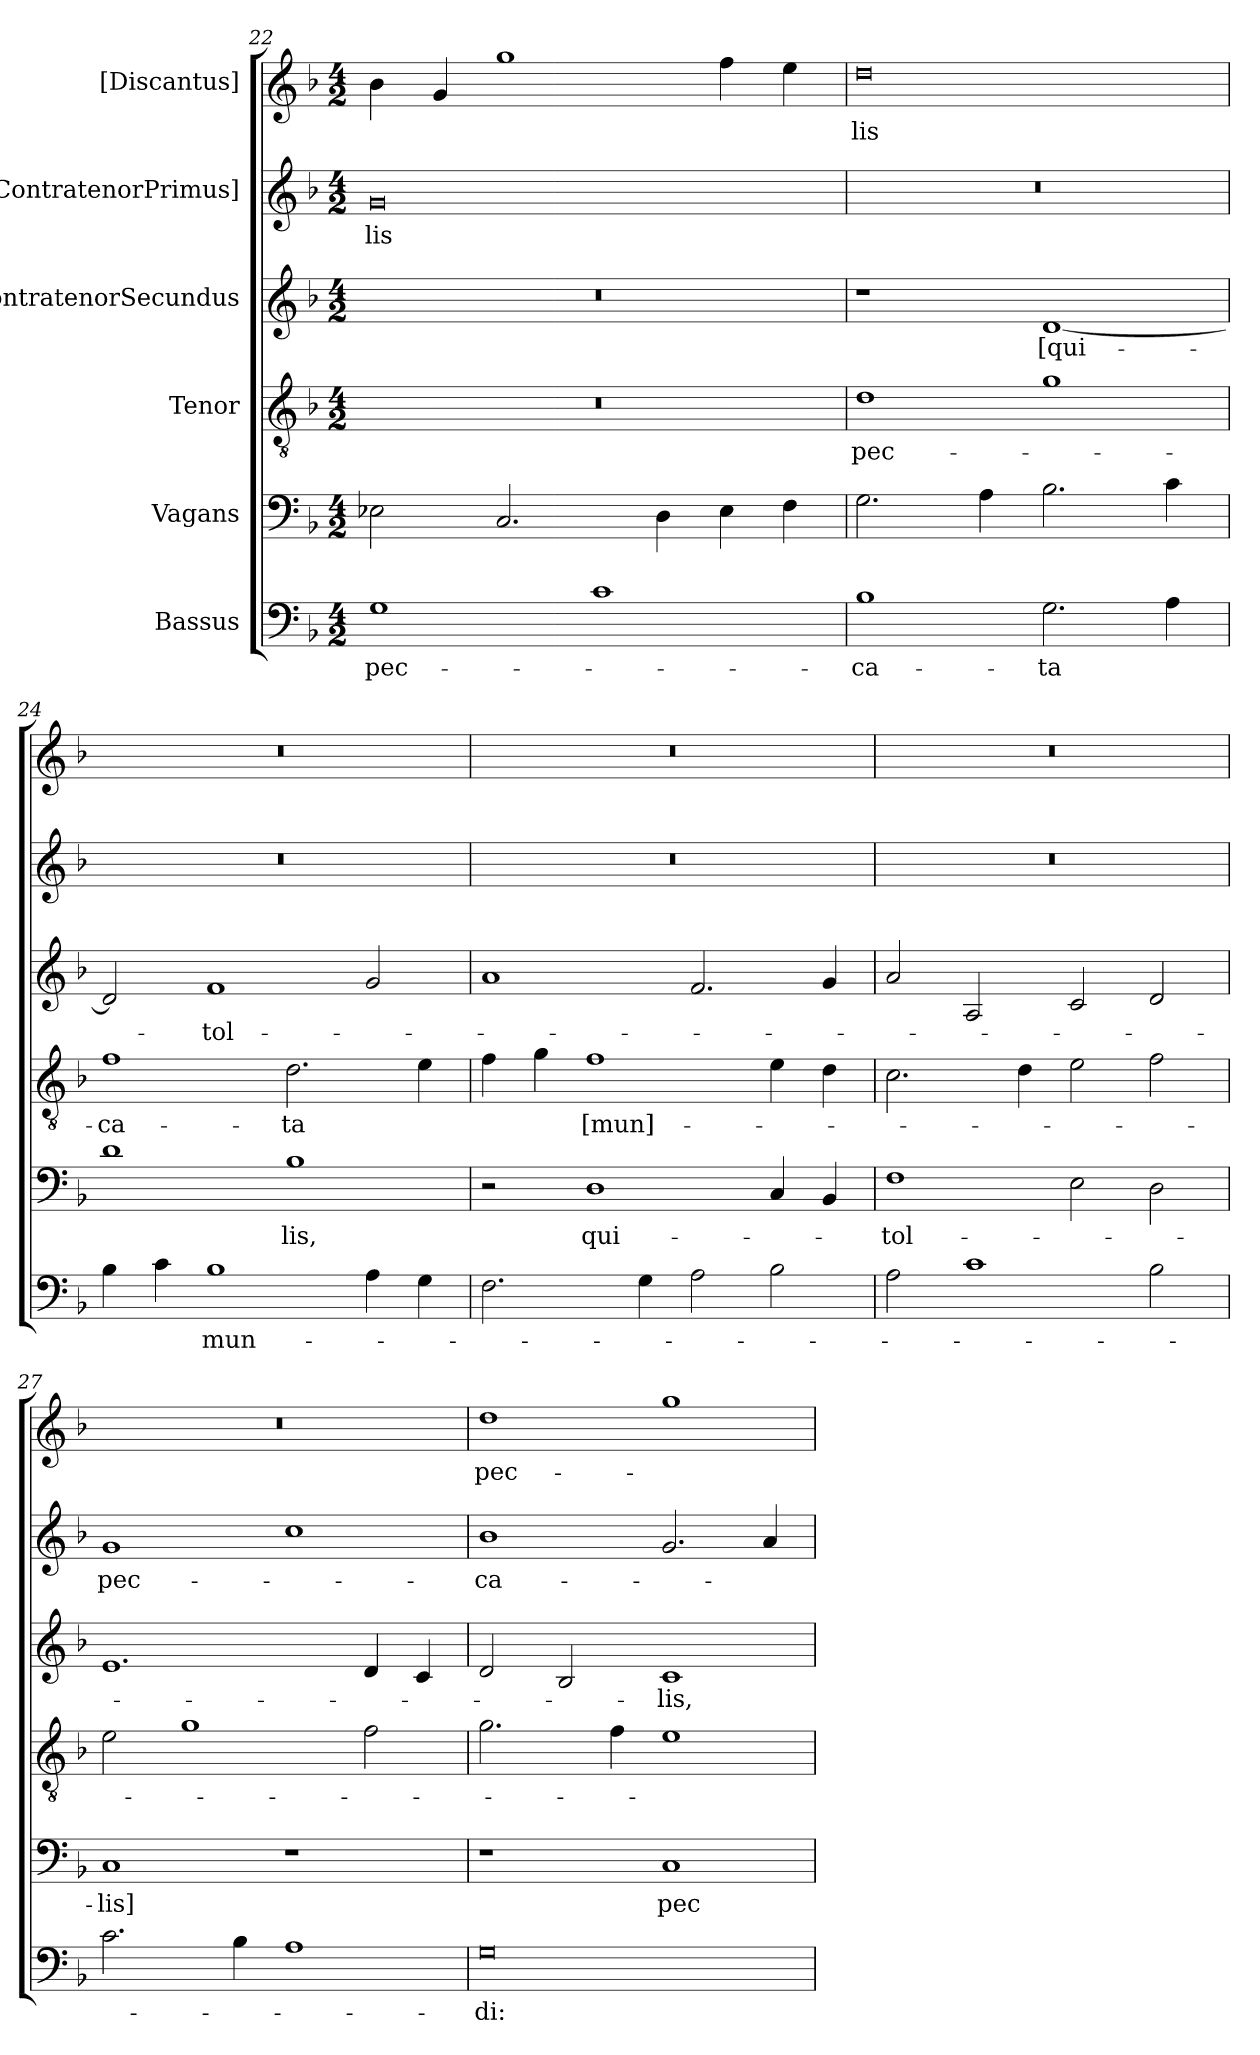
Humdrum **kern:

**kern	**text	**kern	**text	**kern	**text	**kern	**text	**kern	**text	**kern	**text
*part6	*part6	*part5	*part5	*part4	*part4	*part3	*part3	*part2	*part2	*part1	*part1
*staff6	*staff6	*staff5	*staff5	*staff4	*staff4	*staff3	*staff3	*staff2	*staff2	*staff1	*staff1
*I"Bassus	*	*I"Vagans	*	*I"Tenor	*	*I"ContratenorSecundus	*	*I"[ContratenorPrimus]	*	*I"[Discantus]	*
*clefF4	*	*clefF4	*	*clefGv2	*	*clefG2	*	*clefG2	*	*clefG2	*
*k[b-]	*	*k[b-]	*	*k[b-]	*	*k[b-]	*	*k[b-]	*	*k[b-]	*
*M4/2	*	*M4/2	*	*M4/2	*	*M4/2	*	*M4/2	*	*M4/2	*
=22	=22	=22	=22	=22	=22	=22	=22	=22	=22	=22	=22
1G\	pec-	2E-X\	.	0r	.	0r	.	0g/	-lis	4b-\	.
.	.	.	.	.	.	.	.	.	.	4g/	.
.	.	2.C/	.	.	.	.	.	.	.	1gg\	.
1c\	.	.	.	.	.	.	.	.	.	.	.
.	.	4D\	.	.	.	.	.	.	.	.	.
.	.	4E-\	.	.	.	.	.	.	.	4ff\	.
.	.	4F\	.	.	.	.	.	.	.	4ee\	.
=23	=23	=23	=23	=23	=23	=23	=23	=23	=23	=23	=23
1B-\	-ca-	2.G\	.	1d\	pec-	1r	.	0r	.	0dd\	-lis
.	.	4A\	.	.	.	.	.	.	.	.	.
2.G\	-ta	2.B-\	.	1g\	.	[1d/	[qui-	.	.	.	.
4A\	.	4c\	.	.	.	.	.	.	.	.	.
=24	=24	=24	=24	=24	=24	=24	=24	=24	=24	=24	=24
4B-\	.	1d\	.	1f\	-ca-	2d/]	.	0r	.	0r	.
4c\	.	.	.	.	.	.	.	.	.	.	.
1B-\	mun-	.	.	.	.	1f/	tol-	.	.	.	.
.	.	1B-\	-lis,	2.d\	-ta	.	.	.	.	.	.
4A\	.	.	.	.	.	2g/	.	.	.	.	.
4G\	.	.	.	4e\	.	.	.	.	.	.	.
=25	=25	=25	=25	=25	=25	=25	=25	=25	=25	=25	=25
2.F\	.	2r	.	4f\	.	1a/	.	0r	.	0r	.
.	.	.	.	4g\	.	.	.	.	.	.	.
.	.	1D\	qui-	1f\	[mun]-	.	.	.	.	.	.
4G\	.	.	.	.	.	.	.	.	.	.	.
2A\	.	.	.	.	.	2.f/	.	.	.	.	.
2B-\	.	4C/	.	4e\	.	.	.	.	.	.	.
.	.	4BB-/	.	4d\	.	4g/	.	.	.	.	.
=26	=26	=26	=26	=26	=26	=26	=26	=26	=26	=26	=26
2A\	.	1F\	tol-	2.c\	.	2a/	.	0r	.	0r	.
1c\	.	.	.	.	.	2A/	.	.	.	.	.
.	.	.	.	4d\	.	.	.	.	.	.	.
.	.	2E\	.	2e\	.	2c/	.	.	.	.	.
2B-\	.	2D\	.	2f\	.	2d/	.	.	.	.	.
=27	=27	=27	=27	=27	=27	=27	=27	=27	=27	=27	=27
2.c\	.	1C/	-lis]	2e\	.	1.e/	.	1g/	pec-	0r	.
.	.	.	.	1g\	.	.	.	.	.	.	.
4B-\	.	.	.	.	.	.	.	.	.	.	.
1A\	.	1r	.	.	.	.	.	1cc\	.	.	.
.	.	.	.	2f\	.	4d/	.	.	.	.	.
.	.	.	.	.	.	4c/	.	.	.	.	.
=28	=28	=28	=28	=28	=28	=28	=28	=28	=28	=28	=28
0G\	-di:	1r	.	2.g\	.	2d/	.	1b-\	-ca-	1dd\	pec-
.	.	.	.	.	.	2B-/	.	.	.	.	.
.	.	.	.	4f\	.	.	.	.	.	.	.
.	.	1C/	pec-	1e\	.	1c/	-lis,	2.g/	.	1gg\	.
.	.	.	.	.	.	.	.	4a/	.	.	.
=	=	=	=	=	=	=	=	=	=	=	=
*-	*-	*-	*-	*-	*-	*-	*-	*-	*-	*-	*-
